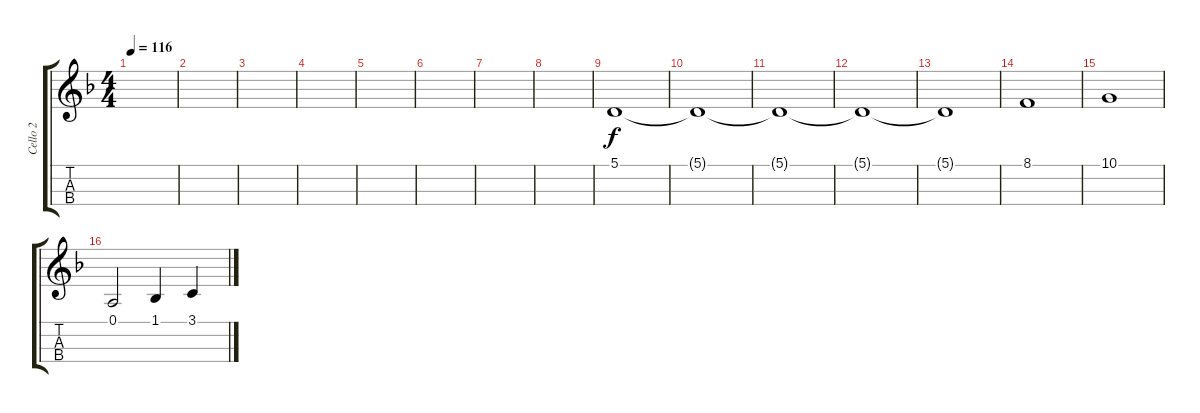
\track ("Cello 2" "Cello 2") {instrument cello}
\staff {score tabs}
\tuning (A3 D3 G2 C2) {hide}
\ts (4 4)
\tempo 116
\clef g2
\ks f
|
|
|
|
|
|
|
|
5.1.1 |
5.1{t}.1 |
5.1{t}.1 |
5.1{t}.1 |
5.1{t}.1 |
8.1.1 |
10.1.1 |
0.1.2 1.1.4 3.1.4
